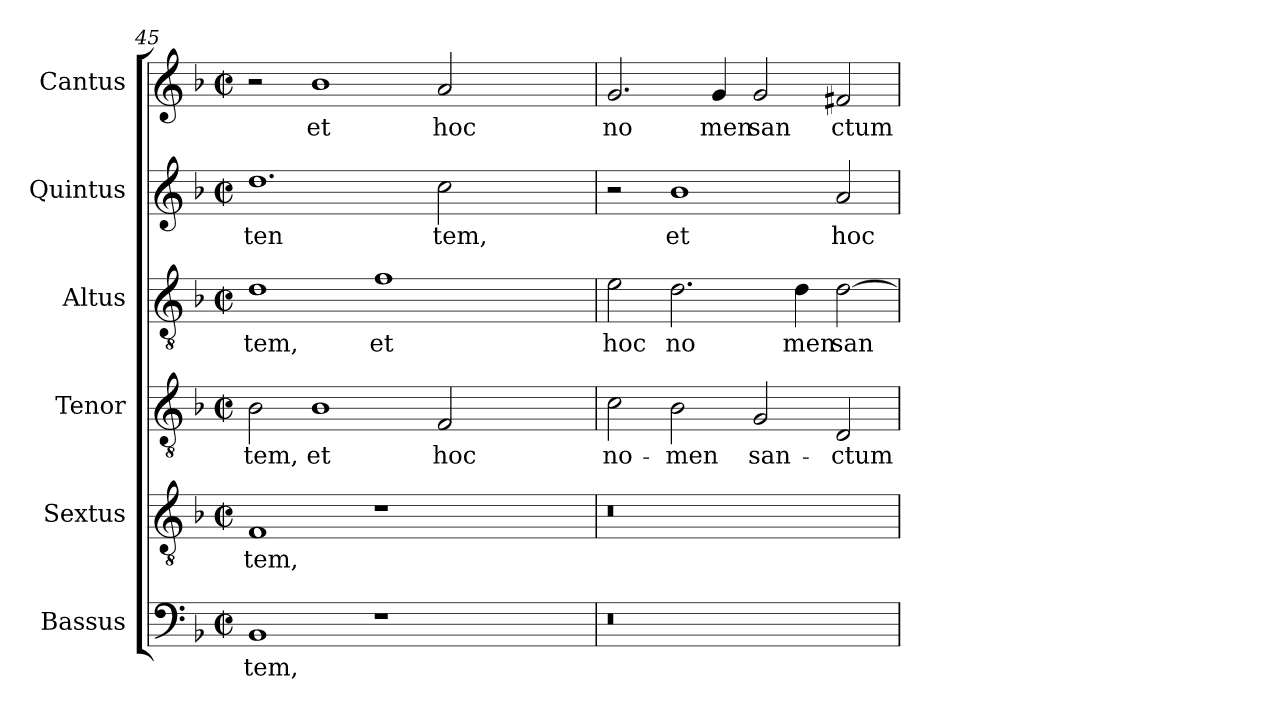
**kern	**text	**kern	**text	**kern	**text	**kern	**text	**kern	**text	**kern	**text
*part6	*part6	*part5	*part5	*part4	*part4	*part3	*part3	*part2	*part2	*part1	*part1
*staff6	*staff6	*staff5	*staff5	*staff4	*staff4	*staff3	*staff3	*staff2	*staff2	*staff1	*staff1
*I"Bassus	*	*I"Sextus	*	*I"Tenor	*	*I"Altus	*	*I"Quintus	*	*I"Cantus	*
*clefF4	*	*clefGv2	*	*clefGv2	*	*clefGv2	*	*clefG2	*	*clefG2	*
*k[b-]	*	*k[b-]	*	*k[b-]	*	*k[b-]	*	*k[b-]	*	*k[b-]	*
*F:	*	*F:	*	*F:	*	*F:	*	*F:	*	*F:	*
*M2/2	*	*M2/2	*	*M2/2	*	*M2/2	*	*M2/2	*	*M2/2	*
*met(c|)	*	*met(c|)	*	*met(c|)	*	*met(c|)	*	*met(c|)	*	*met(c|)	*
=45	=45	=45	=45	=45	=45	=45	=45	=45	=45	=45	=45
!	!LO:LY:b:cj	!	!LO:LY:b:cj	!	!LO:LY:b:cj	!	!LO:LY:b:cj	!	!LO:LY:b:cj	!	!
1BB-	tem,	1F	tem,	2B-\	-tem,	1d	tem,	1.dd	ten	2r	.
!	!	!	!	!	!LO:LY:b:cj	!	!	!	!	!	!LO:LY:b:cj
.	.	.	.	1B-	et	.	.	.	.	1b-	et
!LO:N:vis=1	!	!LO:N:vis=1	!	!	!	!	!LO:LY:b:cj	!	!	!	!
0r	.	0r	.	.	.	1f	et	.	.	.	.
!	!	!	!	!	!LO:LY:b:cj	!	!	!	!LO:LY:b:cj	!	!LO:LY:b:cj
.	.	.	.	2F/	hoc	.	.	2cc\	tem,	2a/	hoc
.	.	.	.	1ryy	.	1ryy	.	1ryy	.	1ryy	.
=46	=46	=46	=46	=46	=46	=46	=46	=46	=46	=46	=46
!	!	!	!	!	!LO:LY:b:cj	!	!LO:LY:b:cj	!	!	!	!LO:LY:b:cj
0r	.	0r	.	2c\	no-	2e\	hoc	2r	.	2.g/	no
!	!	!	!	!	!LO:LY:b:cj	!	!LO:LY:b:cj	!	!LO:LY:b:cj	!	!
.	.	.	.	2B-\	-men	2.d\	no	1b-	et	.	.
!	!	!	!	!	!	!	!	!	!	!	!LO:LY:b:cj
.	.	.	.	.	.	.	.	.	.	4g/	men
!	!	!	!	!	!LO:LY:b:cj	!	!	!	!	!	!LO:LY:b:cj
.	.	.	.	2G/	san-	.	.	.	.	2g/	san
!	!	!	!	!	!	!	!LO:LY:b:cj	!	!	!	!
.	.	.	.	.	.	4d\	men	.	.	.	.
!	!	!	!	!	!LO:LY:b:cj	!	!LO:LY:b	!	!LO:LY:b:cj	!	!LO:LY:b:cj
.	.	.	.	2D/	-ctum	[>2d\	san	2a/	hoc	2f#X/	ctum
=	=	=	=	=	=	=	=	=	=	=	=
*-	*-	*-	*-	*-	*-	*-	*-	*-	*-	*-	*-
